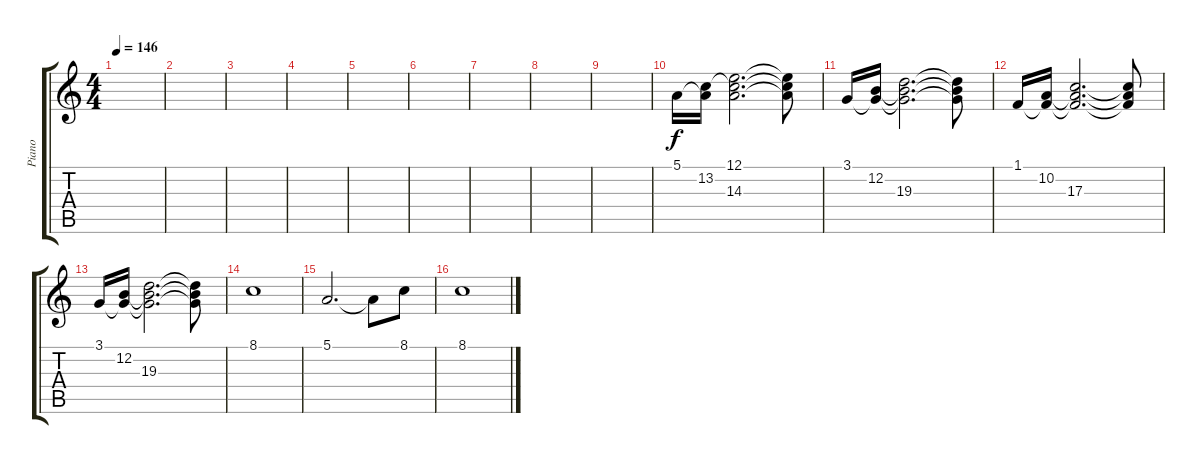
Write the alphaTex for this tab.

\track ("Piano" "Piano") {instrument acousticgrandpiano}
\staff {score tabs}
\tuning (E4 B3 G3 D3 A2 E2) {hide}
\ts (4 4)
\tempo 146
\clef g2
\ks c
|
|
|
|
|
|
|
|
|
5.1.16 (5.1{t} 13.2).16 (12.1 13.2{t} 14.3).2{d} (12.1{t} 13.2{t} 14.3{t}).8 |
3.1.16 (3.1{t} 12.2).16 (3.1{t} 12.2{t} 19.3).2{d} (3.1{t} 12.2{t} 19.3{t}).8 |
1.1.16 (1.1{t} 10.2).16 (1.1{t} 10.2{t} 17.3).2{d} (1.1{t} 10.2{t} 17.3{t}).8 |
3.1.16 (3.1{t} 12.2).16 (3.1{t} 12.2{t} 19.3).2{d} (3.1{t} 12.2{t} 19.3{t}).8 |
8.1.1 |
5.1.2{d} 5.1{t}.8 8.1.8 |
8.1.1
